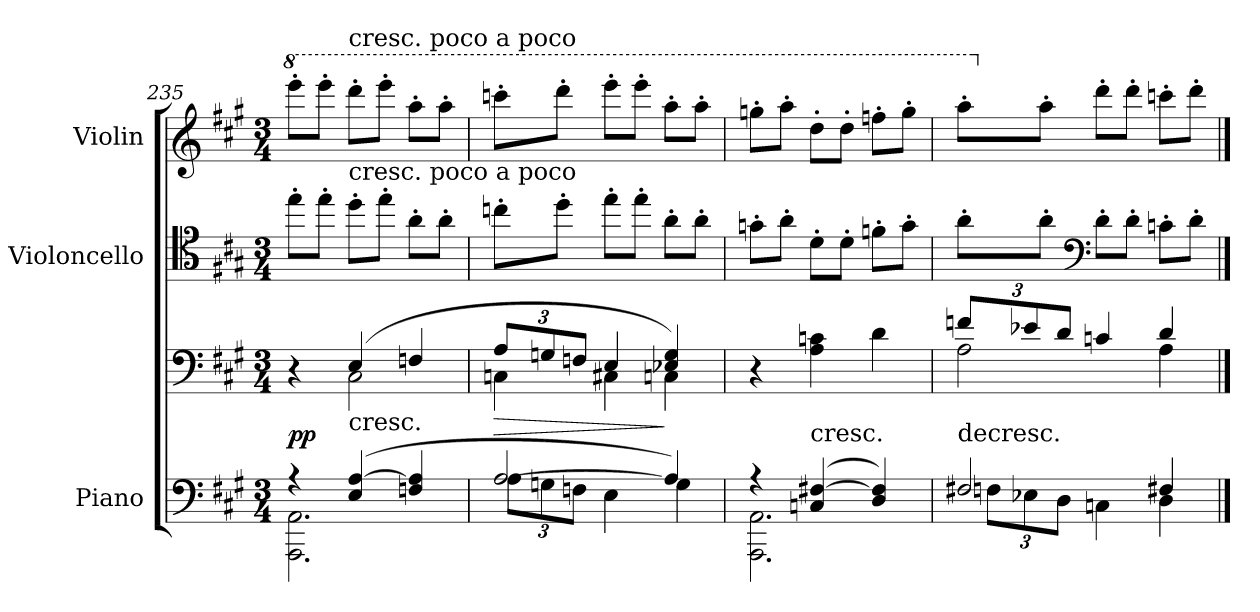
**kern	**kern	**dynam	**kern	**kern
*part3	*part3	*part3	*part2	*part1
*staff4	*staff3	*staff3/4	*staff2	*staff1
*I"Piano	*	*	*I"Violoncello	*I"Violin
*I'Pno.	*	*	*I'Vc.	*I'Vln.
*clefF4	*clefF4	*	*clefC4	*clefG2
*k[f#c#g#]	*k[f#c#g#]	*	*k[f#c#g#]	*k[f#c#g#]
*A:	*A:	*	*A:	*A:
*M3/4	*M3/4	*	*M3/4	*M3/4
*MM192	*MM192	*	*MM192	*MM192
=235	=235	=235	=235	=235
*^	*^	*	*	*
*	*	*	*	*	*	*8va
4r	2.AAA 2.AA	4r	4ryy	pp	8ee'L	8eeee'L
.	.	.	.	.	8ee'J	8eeee'J
!	!	!	!	!	!	!LO:TX:a:t=cresc. poco a poco
!	!	!	!	!	!LO:TX:a:t=cresc. poco a poco	!
!	!	!LO:TX:c:t=cresc.	!	!	!	!
(4E [4A	.	(4E	2C#	.	8dd'L	8dddd'L
.	.	.	.	.	8ee'J	8eeee'J
4Fn 4A]	.	4Fn	.	.	8a'L	8aaa'L
.	.	.	.	.	8a'J	8aaa'J
=236	=236	=236	=236	=236	=236	=236
[2A	12AL	12AL	4Cn	>	8ccn'L	8ccccn'L
.	12Gn	12Gn	.	.	.	.
.	.	.	.	.	8dd'J	8dddd'J
.	12FnJ	12FnJ	.	.	.	.
.	4E	4E	4C#X	.	8ee'L	8eeee'L
.	.	.	.	.	8ee'J	8eeee'J
4A])	4G	4E-X 4G)	4Cn	]	8a'L	8aaa'L
.	.	.	.	.	8a'J	8aaa'J
*	*	*v	*v	*	*	*
=237	=237	=237	=237	=237	=237
4r	2.AAA 2.AA	4r	.	8gn'L	8gggn'L
.	.	.	.	8a'J	8aaa'J
!	!	!LO:TX:c:t=cresc.	!	!	!
(4Cn [4F#X	.	4A 4cn	.	8d'L	8ddd'L
.	.	.	.	8d'J	8ddd'J
4D 4F#])	.	4d	.	8fn'L	8fffn'L
.	.	.	.	8g'J	8ggg'J
=238	=238	=238	=238	=238	=238
*	*	*^	*	*	*
!	!	!LO:TX:c:t=decresc.	!	!	!	!
2F#X	12FnL	12fnL	2A	.	8a'L	8aaa'L
.	12E-X	12e-X	.	.	.	.
*	*	*	*	*	*	*X8va
.	.	.	.	.	8a'J	8aa'J
.	12DJ	12dJ	.	.	.	.
*	*	*	*	*	*clefF4	*
.	4Cn	4cn	.	.	8d'L	8ddd'L
.	.	.	.	.	8d'J	8ddd'J
4F#X	4D	4d	4A	.	8cn'L	8cccn'L
.	.	.	.	.	8d'J	8ddd'J
*v	*v	*	*	*	*	*
*	*v	*v	*	*	*
==	==	==	==	==
*-	*-	*-	*-	*-
